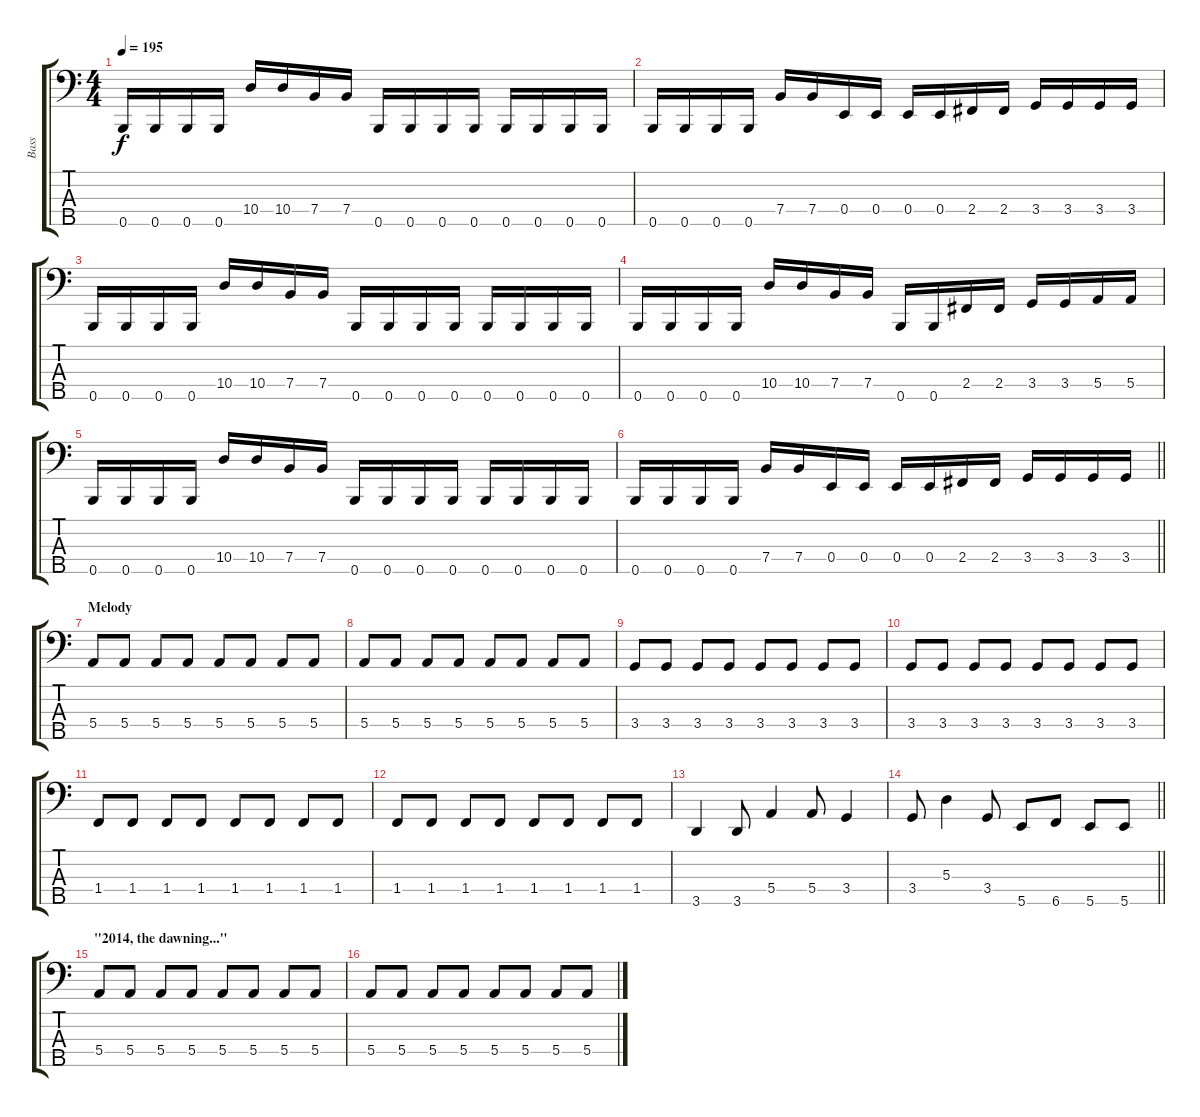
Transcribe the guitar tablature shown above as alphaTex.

\track ("Bass" "Bass") {instrument electricbassfinger}
\staff {score tabs}
\tuning (G2 D2 A1 E1 B0) {hide}
\ts (4 4)
\tempo 195
\clef f4
\ks c
0.5.16{dy f} 0.5.16 0.5.16 0.5.16 10.4.16 10.4.16 7.4.16 7.4.16 0.5.16 0.5.16 0.5.16 0.5.16 0.5.16 0.5.16 0.5.16 0.5.16 |
0.5.16 0.5.16 0.5.16 0.5.16 7.4.16 7.4.16 0.4.16 0.4.16 0.4.16 0.4.16 2.4.16 2.4.16 3.4.16 3.4.16 3.4.16 3.4.16 |
0.5.16 0.5.16 0.5.16 0.5.16 10.4.16 10.4.16 7.4.16 7.4.16 0.5.16 0.5.16 0.5.16 0.5.16 0.5.16 0.5.16 0.5.16 0.5.16 |
0.5.16 0.5.16 0.5.16 0.5.16 10.4.16 10.4.16 7.4.16 7.4.16 0.5.16 0.5.16 2.4.16 2.4.16 3.4.16 3.4.16 5.4.16 5.4.16 |
0.5.16 0.5.16 0.5.16 0.5.16 10.4.16 10.4.16 7.4.16 7.4.16 0.5.16 0.5.16 0.5.16 0.5.16 0.5.16 0.5.16 0.5.16 0.5.16 |
\barLineRight lightlight
0.5.16 0.5.16 0.5.16 0.5.16 7.4.16 7.4.16 0.4.16 0.4.16 0.4.16 0.4.16 2.4.16 2.4.16 3.4.16 3.4.16 3.4.16 3.4.16 |
\section ("" "Melody")
5.4.8 5.4.8 5.4.8 5.4.8 5.4.8 5.4.8 5.4.8 5.4.8 |
5.4.8 5.4.8 5.4.8 5.4.8 5.4.8 5.4.8 5.4.8 5.4.8 |
3.4.8 3.4.8 3.4.8 3.4.8 3.4.8 3.4.8 3.4.8 3.4.8 |
3.4.8 3.4.8 3.4.8 3.4.8 3.4.8 3.4.8 3.4.8 3.4.8 |
1.4.8 1.4.8 1.4.8 1.4.8 1.4.8 1.4.8 1.4.8 1.4.8 |
1.4.8 1.4.8 1.4.8 1.4.8 1.4.8 1.4.8 1.4.8 1.4.8 |
3.5.4 3.5.8 5.4.4 5.4.8 3.4.4 |
\barLineRight lightlight
3.4.8 5.3.4 3.4.8 5.5.8 6.5.8 5.5.8 5.5.8 |
\section ("" "\"2014, the dawning...\"")
5.4.8 5.4.8 5.4.8 5.4.8 5.4.8 5.4.8 5.4.8 5.4.8 |
5.4.8 5.4.8 5.4.8 5.4.8 5.4.8 5.4.8 5.4.8 5.4.8
